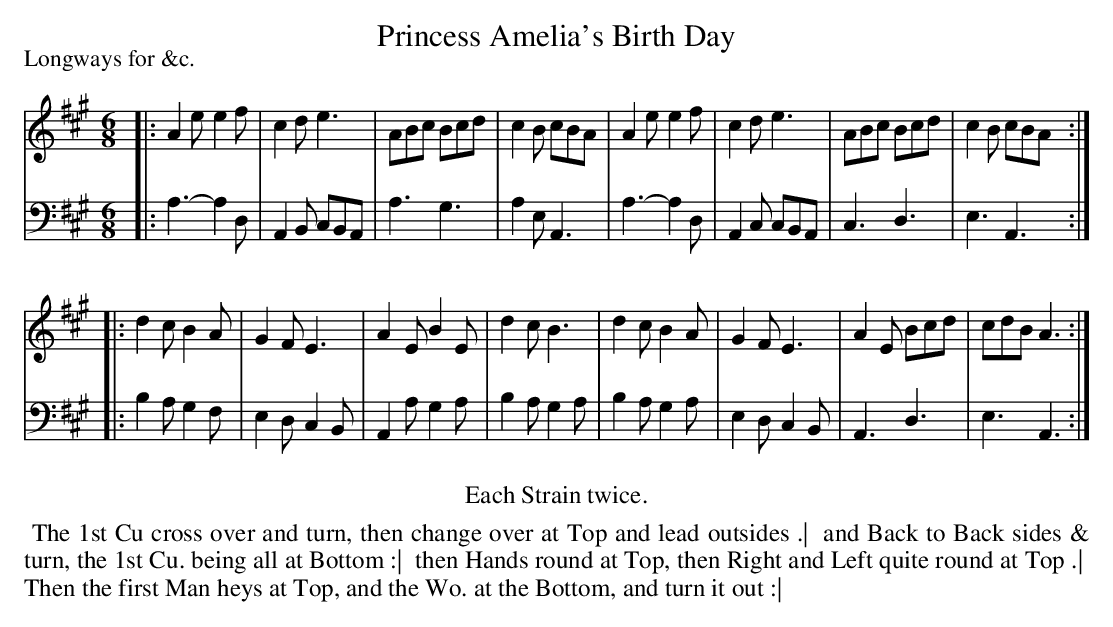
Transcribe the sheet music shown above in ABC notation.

X:1
T: Princess Amelia's Birth Day
P: Longways for &c.
M: 6/8
L: 1/8
K: A
V: 1
|:\
A2e e2f | c2d e3 | ABc Bcd | c2B cBA |\
A2e e2f | c2d e3 | ABc Bcd | c2B cBA :|
|:\
d2c B2A | G2F E3 | A2E B2E | d2c B3 |\
d2c B2A | G2F E3 | A2E Bcd | cdB A3 :|
V: 2 clef=bass middle=d
|:\
a3- a2d | A2B cBA | a3 g3 | a2e A3 |\
a3- a2d | A2c cBA | c3 d3 | e3  A3 :|
|:\
b2a g2f | e2d c2B | A2a g2a | b2a g2a |\
b2a g2a | e2d c2B | A3  d3  | e3  A3 :|
